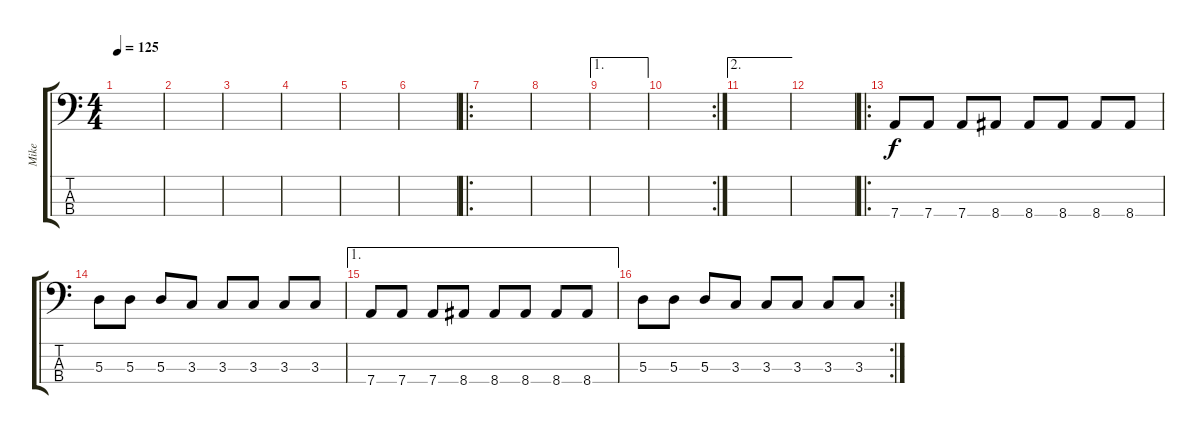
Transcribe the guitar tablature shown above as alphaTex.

\track ("Mike" "Mike") {instrument electricbassfinger}
\staff {score tabs}
\tuning (G2 D2 A1 D1) {hide}
\ts (4 4)
\tempo 125
\clef f4
\ks c
|
|
|
|
|
|
\ro
|
|
\ae 1
|
\rc 2
|
\ae 2
|
|
\ro
7.4.8 7.4.8 7.4.8 8.4.8 8.4.8 8.4.8 8.4.8 8.4.8 |
5.3.8 5.3.8 5.3.8 3.3.8 3.3.8 3.3.8 3.3.8 3.3.8 |
\ae 1
7.4.8 7.4.8 7.4.8 8.4.8 8.4.8 8.4.8 8.4.8 8.4.8 |
\rc 2
5.3.8 5.3.8 5.3.8 3.3.8 3.3.8 3.3.8 3.3.8 3.3.8
